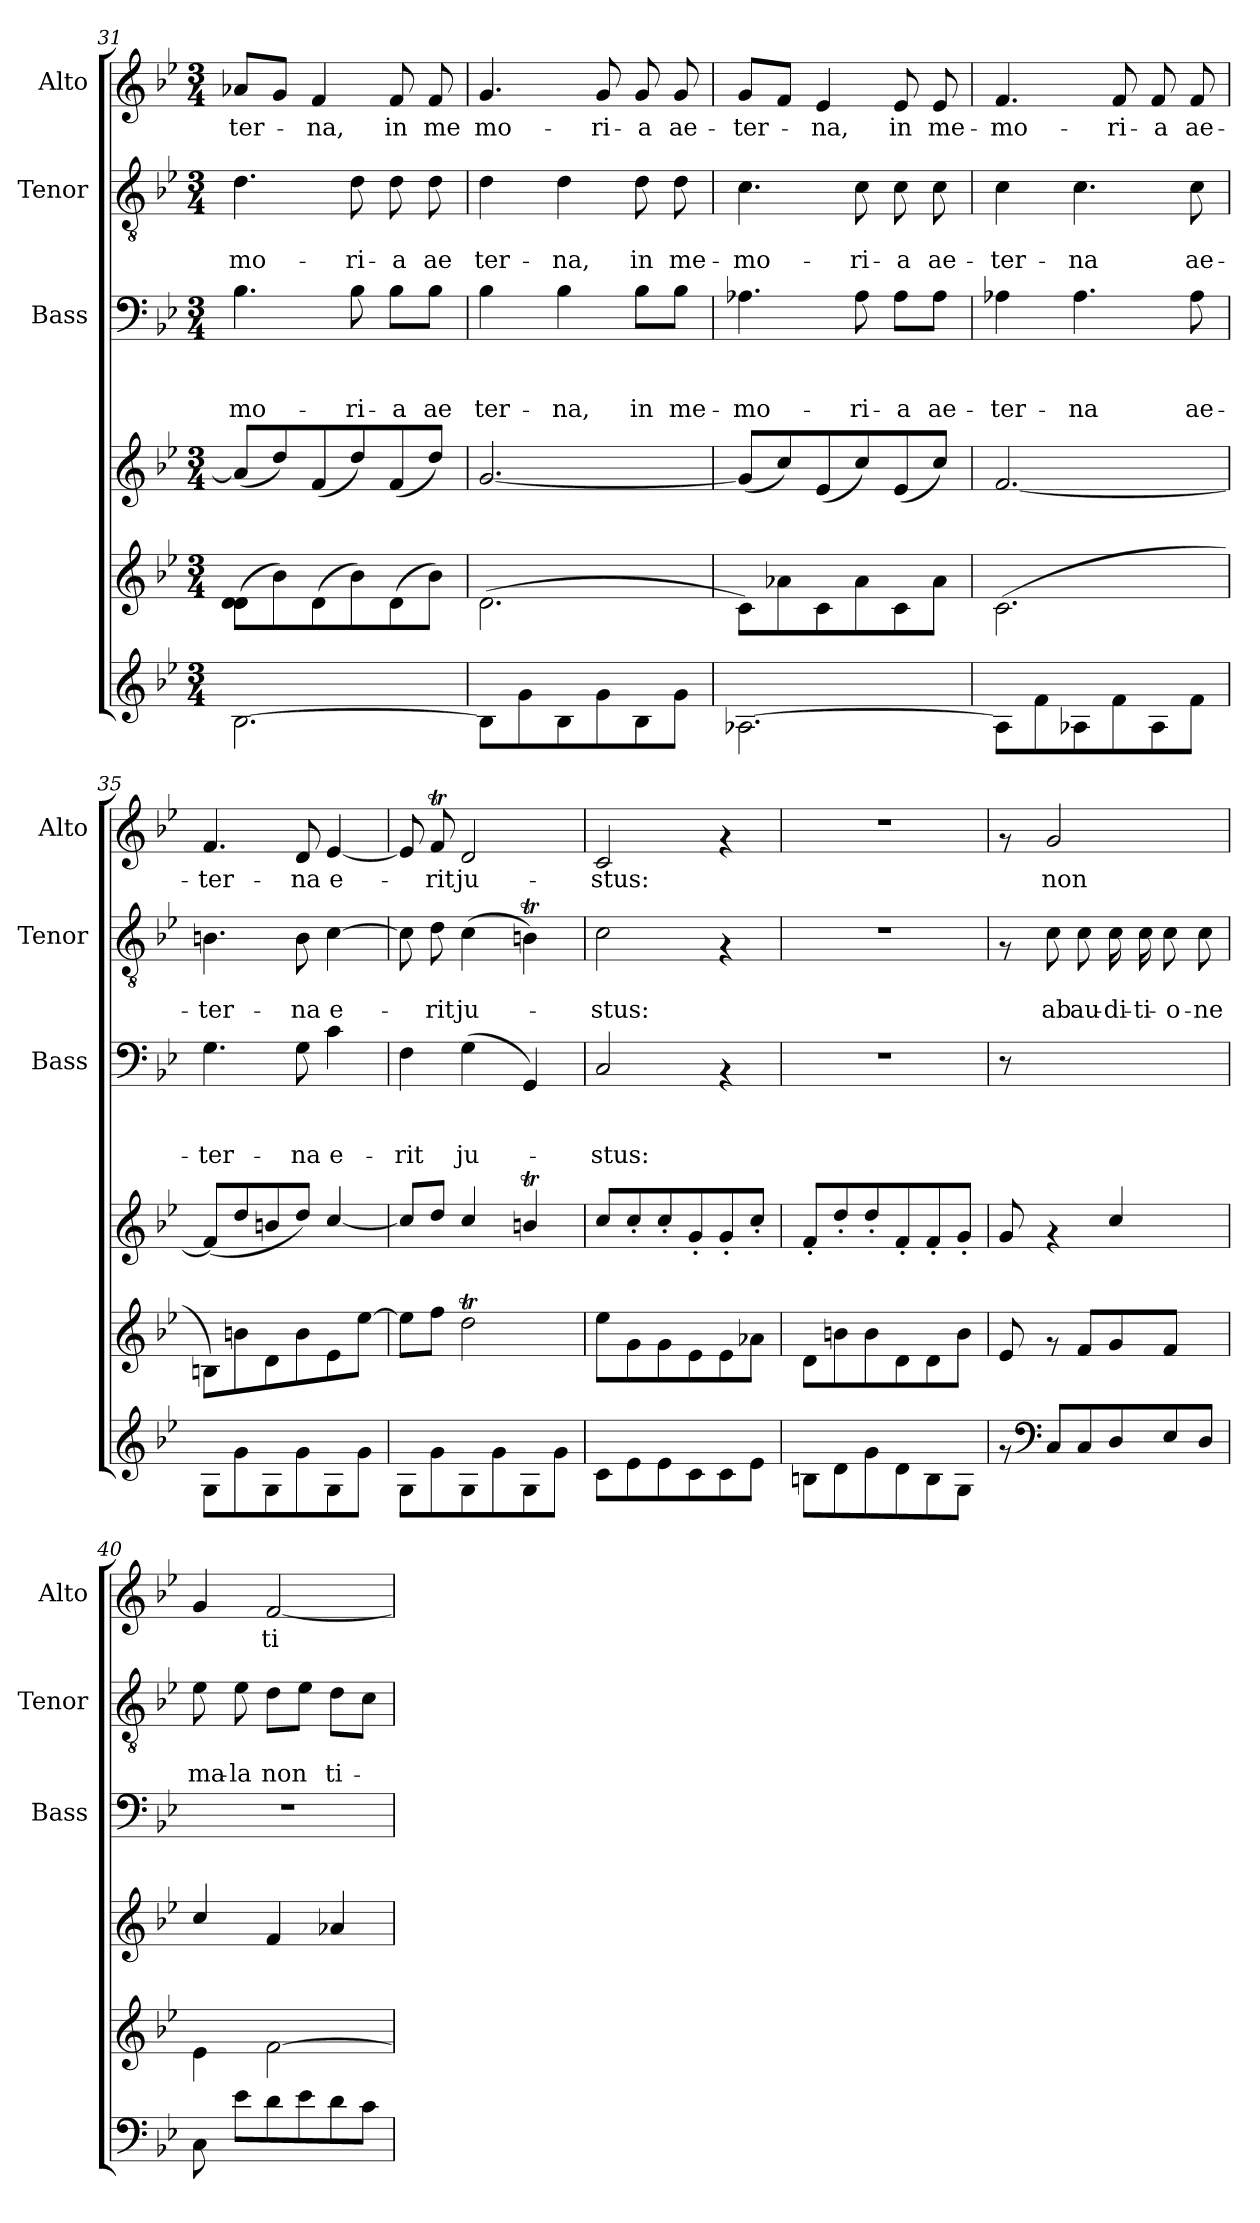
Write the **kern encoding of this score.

**kern	**kern	**kern	**kern	**text	**text	**text	**kern	**text	**text	**kern	**text
*part6	*part5	*part4	*part3	*part3	*part3	*part3	*part2	*part2	*part2	*part1	*part1
*staff6	*staff5	*staff4	*staff3	*staff3	*staff3	*staff3	*staff2	*staff2	*staff2	*staff1	*staff1
*	*	*	*I"Bass	*	*	*	*I"Tenor	*	*	*I"Alto	*
*	*	*	*I'Bass	*	*	*	*I'Tenor	*	*	*I'Alto	*
!!LO:PB:g=z
*clefG2	*clefG2	*clefG2	*clefF4	*	*	*	*clefGv2	*	*	*clefG2	*
*k[b-e-]	*k[b-e-]	*k[b-e-]	*k[b-e-]	*	*	*	*k[b-e-]	*	*	*k[b-e-]	*
*B-:	*B-:	*B-:	*B-:	*	*	*	*B-:	*	*	*B-:	*
*M3/4	*M3/4	*M3/4	*M3/4	*	*	*	*M3/4	*	*	*M3/4	*
=31	=31	=31	=31	=31	=31	=31	=31	=31	=31	=31	=31
!	!	!	!	!	!	!LO:LY:b	!	!	!LO:LY:b	!	!LO:LY:b
[<2.B-\	(<8d\ 8d\ 8d\L	(>8a-/L]	4.B-\	.	.	mo-	4.d\	.	mo-	8a-X/L	-ter-
.	8b-\)	8dd/)	.	.	.	.	.	.	.	8g/J	.
!	!	!	!	!	!	!	!	!	!	!	!LO:LY:b
.	(<8d\	(>8f/	.	.	.	.	.	.	.	4f/	-na,
!	!	!	!	!	!	!LO:LY:b	!	!	!LO:LY:b	!	!
.	8b-\)	8dd/)	8B-\	.	.	-ri-	8d\	.	-ri-	.	.
!	!	!	!	!	!	!LO:LY:b	!	!	!LO:LY:b	!	!LO:LY:b
.	(<8d\	(>8f/	8B-\L	.	.	-a	8d\	.	-a	8f/	in
!	!	!	!	!	!	!LO:LY:b	!	!	!LO:LY:b	!	!LO:LY:b
.	8b-\J)	8dd/J)	8B-\J	.	.	ae	8d\	.	ae	8f/	me
=32	=32	=32	=32	=32	=32	=32	=32	=32	=32	=32	=32
!	!	!	!	!	!	!LO:LY:b	!	!	!LO:LY:b	!	!LO:LY:b
8B-\L]	(<2.d\	[>2.g/	4B-\	.	.	ter-	4d\	.	ter-	4.g/	mo-
8g\	.	.	.	.	.	.	.	.	.	.	.
!	!	!	!	!	!	!LO:LY:b	!	!	!LO:LY:b	!	!
8B-\	.	.	4B-\	.	.	-na,	4d\	.	-na,	.	.
!	!	!	!	!	!	!	!	!	!	!	!LO:LY:b
8g\	.	.	.	.	.	.	.	.	.	8g/	-ri-
!	!	!	!	!	!	!LO:LY:b	!	!	!LO:LY:b	!	!LO:LY:b
8B-\	.	.	8B-\L	.	.	in	8d\	.	in	8g/	-a
!	!	!	!	!	!	!LO:LY:b	!	!	!LO:LY:b	!	!LO:LY:b
8g\J	.	.	8B-\J	.	.	me-	8d\	.	me-	8g/	ae-
=33	=33	=33	=33	=33	=33	=33	=33	=33	=33	=33	=33
!	!	!	!	!	!	!LO:LY:b	!	!	!LO:LY:b	!	!LO:LY:b
[<2.A-X\	8c\L)	(>8g/L]	4.A-X\	.	.	-mo-	4.c\	.	-mo-	8g/L	-ter-
.	8a-X\	8cc/)	.	.	.	.	.	.	.	8f/J	.
!	!	!	!	!	!	!	!	!	!	!	!LO:LY:b
.	8c\	(>8e-/	.	.	.	.	.	.	.	4e-/	-na,
!	!	!	!	!	!	!LO:LY:b	!	!	!LO:LY:b	!	!
.	8a-\	8cc/)	8A-\	.	.	-ri-	8c\	.	-ri-	.	.
!	!	!	!	!	!	!LO:LY:b	!	!	!LO:LY:b	!	!LO:LY:b
.	8c\	(>8e-/	8A-\L	.	.	-a	8c\	.	-a	8e-/	in
!	!	!	!	!	!	!LO:LY:b	!	!	!LO:LY:b	!	!LO:LY:b
.	8a-\J	8cc/J)	8A-\J	.	.	ae-	8c\	.	ae-	8e-/	me-
=34	=34	=34	=34	=34	=34	=34	=34	=34	=34	=34	=34
!	!	!	!	!	!	!LO:LY:b	!	!	!LO:LY:b	!	!LO:LY:b
8A-\L]	(<2.c\	[>2.f/	4A-X\	.	.	-ter-	4c\	.	-ter-	4.f/	-mo-
8f\	.	.	.	.	.	.	.	.	.	.	.
!	!	!	!	!	!	!LO:LY:b	!	!	!LO:LY:b	!	!
8A-X\	.	.	4.A-\	.	.	-na	4.c\	.	-na	.	.
!	!	!	!	!	!	!	!	!	!	!	!LO:LY:b
8f\	.	.	.	.	.	.	.	.	.	8f/	-ri-
!	!	!	!	!	!	!	!	!	!	!	!LO:LY:b
8A-\	.	.	.	.	.	.	.	.	.	8f/	-a
!	!	!	!	!	!	!LO:LY:b	!	!	!LO:LY:b	!	!LO:LY:b
8f\J	.	.	8A-\	.	.	ae-	8c\	.	ae-	8f/	ae-
=35	=35	=35	=35	=35	=35	=35	=35	=35	=35	=35	=35
!	!	!	!	!	!	!LO:LY:b	!	!	!LO:LY:b	!	!LO:LY:b
8G\L	8Bn\L)	(>8f/L]	4.G\	.	.	-ter-	4.Bn\	.	-ter-	4.f/	-ter-
8g\	8bn\	8dd/	.	.	.	.	.	.	.	.	.
8G\	8d\	8bn/	.	.	.	.	.	.	.	.	.
!	!	!	!	!	!	!LO:LY:b	!	!	!LO:LY:b	!	!LO:LY:b
8g\	8b\	8dd/J)	8G\	.	.	-na	8B\	.	-na	8d/	-na
!	!	!	!	!	!	!LO:LY:b	!	!	!LO:LY:b	!	!LO:LY:b
8G\	8e-\	[<4cc/	4c\	.	.	e-	[>4c\	.	e-	[<4e-/	e-
8g\J	[>8ee-\J	.	.	.	.	.	.	.	.	.	.
=36	=36	=36	=36	=36	=36	=36	=36	=36	=36	=36	=36
!	!	!	!	!	!	!LO:LY:b	!	!	!	!	!
8G\L	8ee-\L]	8cc/L]	4F\	.	.	-rit	8c\]	.	.	8e-/]	.
!	!	!	!	!	!	!	!	!	!LO:LY:b	!	!LO:LY:b
8g\	8ff\J	8dd/J	.	.	.	.	8d\	.	-rit	8fT/	-rit
!	!	!	!	!	!	!LO:LY:b	!	!	!LO:LY:b	!	!LO:LY:b
8G\	2ddt\	4cc/	(>4G\	.	.	ju-	(>4c\	.	ju-	2d/	ju-
8g\	.	.	.	.	.	.	.	.	.	.	.
8G\	.	4bnt/	4GG/)	.	.	.	4Bnt\)	.	.	.	.
8g\J	.	.	.	.	.	.	.	.	.	.	.
!!LO:LB:g=z
=37	=37	=37	=37	=37	=37	=37	=37	=37	=37	=37	=37
!	!	!	!	!	!	!LO:LY:b	!	!	!LO:LY:b	!	!LO:LY:b
8c\L	8ee-\L	8cc/L	2C/	.	.	-stus:	2c\	.	-stus:	2c/	-stus:
8e-\	8g\	8cc'</	.	.	.	.	.	.	.	.	.
8e-\	8g\	8cc'</	.	.	.	.	.	.	.	.	.
8c\	8e-\	8g'</	.	.	.	.	.	.	.	.	.
8c\	8e-\	8g'</	4rAA	.	.	.	4rF	.	.	4rf	.
8e-\J	8a-X\J	8cc'</J	.	.	.	.	.	.	.	.	.
=38	=38	=38	=38	=38	=38	=38	=38	=38	=38	=38	=38
8Bn\L	8d\L	8f'</L	2.r	.	.	.	2.r	.	.	2.r	.
8d\	8bn\	8dd'</	.	.	.	.	.	.	.	.	.
8g\	8b\	8dd'</	.	.	.	.	.	.	.	.	.
8d\	8d\	8f'</	.	.	.	.	.	.	.	.	.
8B\	8d\	8f'</	.	.	.	.	.	.	.	.	.
8G\J	8b\J	8g'</J	.	.	.	.	.	.	.	.	.
=39	=39	=39	=39	=39	=39	=39	=39	=39	=39	=39	=39
8rf	8e-/	8g/	8r	.	.	.	8rF	.	.	8rf	.
*clefF4	*	*	*	*	*	*	*	*	*	*	*
!	!	!	!	!	!	!	!	!	!LO:LY:b	!	!LO:LY:b
8C/L	8rf	4rg	2ryy	.	.	.	8c\	.	ab	2g/	non
!	!	!	!	!	!	!	!	!	!LO:LY:b	!	!
8C/	8f/L	.	.	.	.	.	8c\	.	au-	.	.
!	!	!	!	!	!	!	!	!	!LO:LY:b	!	!
8D/	8g/	4cc/	.	.	.	.	16c\	.	-di-	.	.
!	!	!	!	!	!	!	!	!	!LO:LY:b	!	!
.	.	.	.	.	.	.	16c\	.	-ti-	.	.
!	!	!	!	!	!	!	!	!	!LO:LY:b	!	!
8E-/	8f/J	.	.	.	.	.	8c\	.	-o-	.	.
!	!	!	!	!	!	!	!	!	!LO:LY:b	!	!
8D/J	8ryy	8ryy	8ryy	.	.	.	8c\	.	-ne	8ryy	.
=40	=40	=40	=40	=40	=40	=40	=40	=40	=40	=40	=40
!	!	!	!	!	!	!	!	!	!LO:LY:b	!	!
8C\	4e-\	4cc/	2.r	.	.	.	8e-\	.	ma-	4g/	.
!	!	!	!	!	!	!	!	!	!LO:LY:b	!	!
8e-\L	.	.	.	.	.	.	8e-\	.	-la	.	.
!	!	!	!	!	!	!	!	!	!LO:LY:b	!	!LO:LY:b
8d\	[<2f\	4f/	.	.	.	.	8d\L	.	non	[<2f/	ti-
8e-\	.	.	.	.	.	.	8e-\J	.	.	.	.
!	!	!	!	!	!	!	!	!	!LO:LY:b	!	!
8d\	.	4a-X/	.	.	.	.	8d\L	.	ti-	.	.
8c\J	.	.	.	.	.	.	8c\J	.	.	.	.
=	=	=	=	=	=	=	=	=	=	=	=
*-	*-	*-	*-	*-	*-	*-	*-	*-	*-	*-	*-
